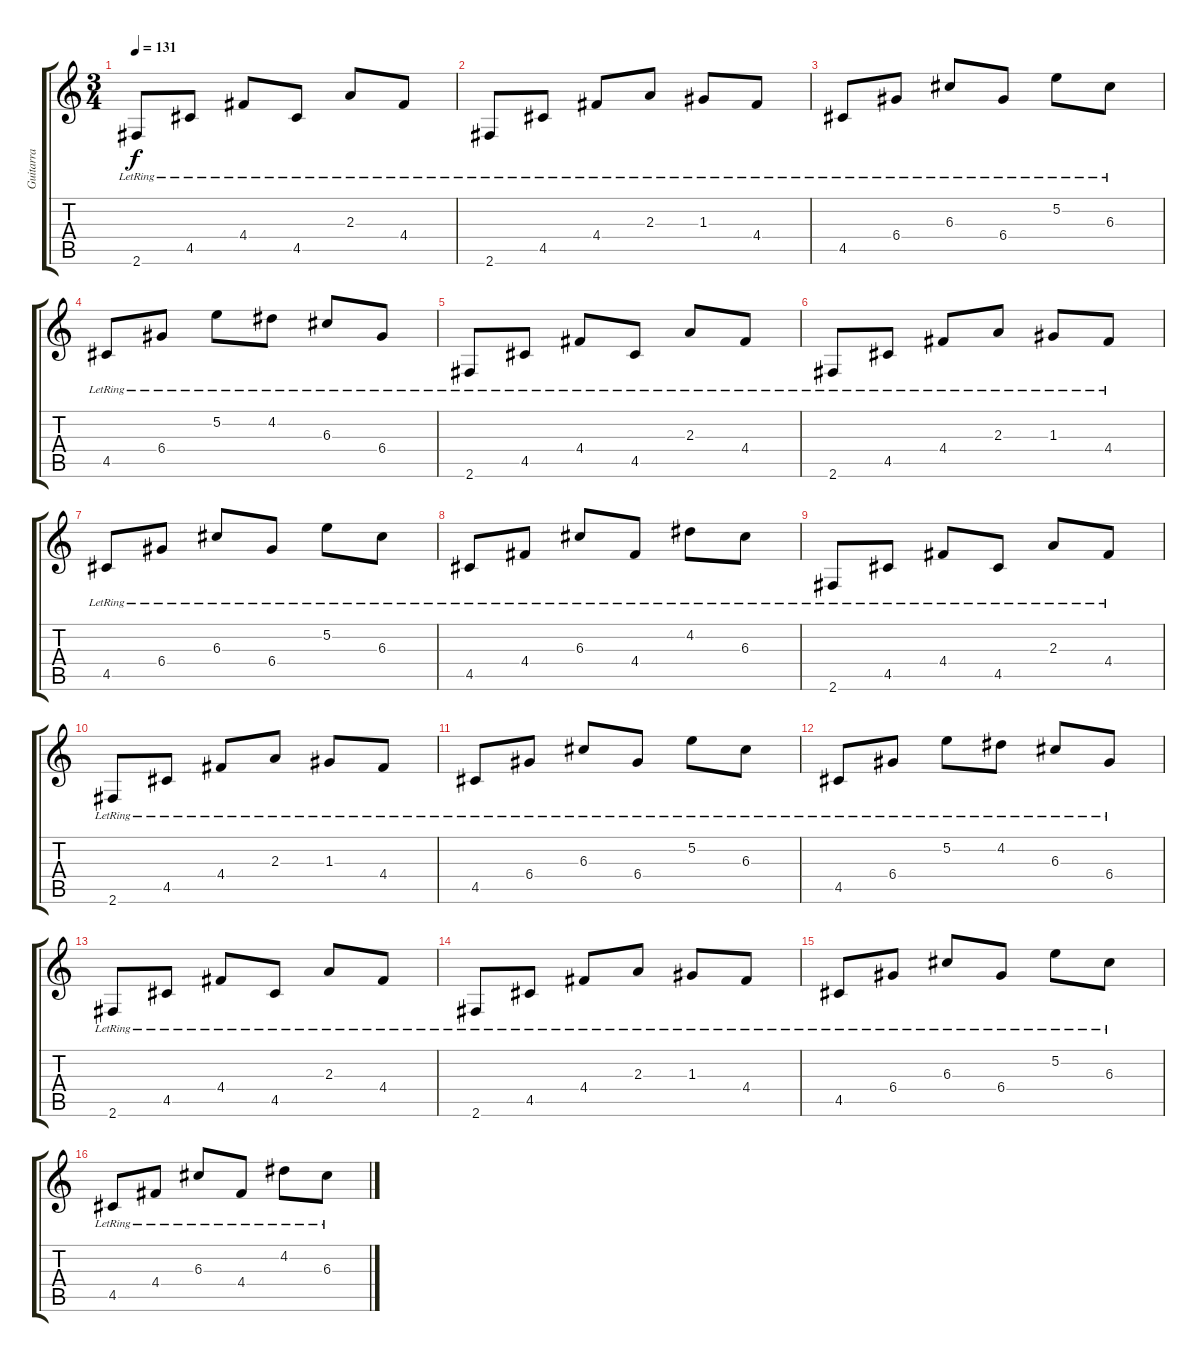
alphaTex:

\track ("Guitarra" "Guitarra") {instrument distortionguitar}
\staff {score tabs}
\tuning (E4 B3 G3 D3 A2 E2) {hide}
\ts (3 4)
\tempo 131
\clef g2
\ks c
2.6{lr}.8{dy f volume 13 instrument acousticguitarsteel} 4.5{lr}.8 4.4{lr}.8 4.5{lr}.8 2.3{lr}.8 4.4{lr}.8 |
2.6{lr}.8 4.5{lr}.8 4.4{lr}.8 2.3{lr}.8 1.3{lr}.8 4.4{lr}.8 |
4.5{lr}.8 6.4{lr}.8 6.3{lr}.8 6.4{lr}.8 5.2{lr}.8 6.3{lr}.8 |
4.5{lr}.8 6.4{lr}.8 5.2{lr}.8 4.2{lr}.8 6.3{lr}.8 6.4{lr}.8 |
2.6{lr}.8 4.5{lr}.8 4.4{lr}.8 4.5{lr}.8 2.3{lr}.8 4.4{lr}.8 |
2.6{lr}.8 4.5{lr}.8 4.4{lr}.8 2.3{lr}.8 1.3{lr}.8 4.4{lr}.8 |
4.5{lr}.8 6.4{lr}.8 6.3{lr}.8 6.4{lr}.8 5.2{lr}.8 6.3{lr}.8 |
4.5{lr}.8 4.4{lr}.8 6.3{lr}.8 4.4{lr}.8 4.2{lr}.8 6.3{lr}.8 |
2.6{lr}.8 4.5{lr}.8 4.4{lr}.8 4.5{lr}.8 2.3{lr}.8 4.4{lr}.8 |
2.6{lr}.8 4.5{lr}.8 4.4{lr}.8 2.3{lr}.8 1.3{lr}.8 4.4{lr}.8 |
4.5{lr}.8 6.4{lr}.8 6.3{lr}.8 6.4{lr}.8 5.2{lr}.8 6.3{lr}.8 |
4.5{lr}.8 6.4{lr}.8 5.2{lr}.8 4.2{lr}.8 6.3{lr}.8 6.4{lr}.8 |
2.6{lr}.8 4.5{lr}.8 4.4{lr}.8 4.5{lr}.8 2.3{lr}.8 4.4{lr}.8 |
2.6{lr}.8 4.5{lr}.8 4.4{lr}.8 2.3{lr}.8 1.3{lr}.8 4.4{lr}.8 |
4.5{lr}.8 6.4{lr}.8 6.3{lr}.8 6.4{lr}.8 5.2{lr}.8 6.3{lr}.8 |
4.5{lr}.8 4.4{lr}.8 6.3{lr}.8 4.4{lr}.8 4.2{lr}.8 6.3{lr}.8
